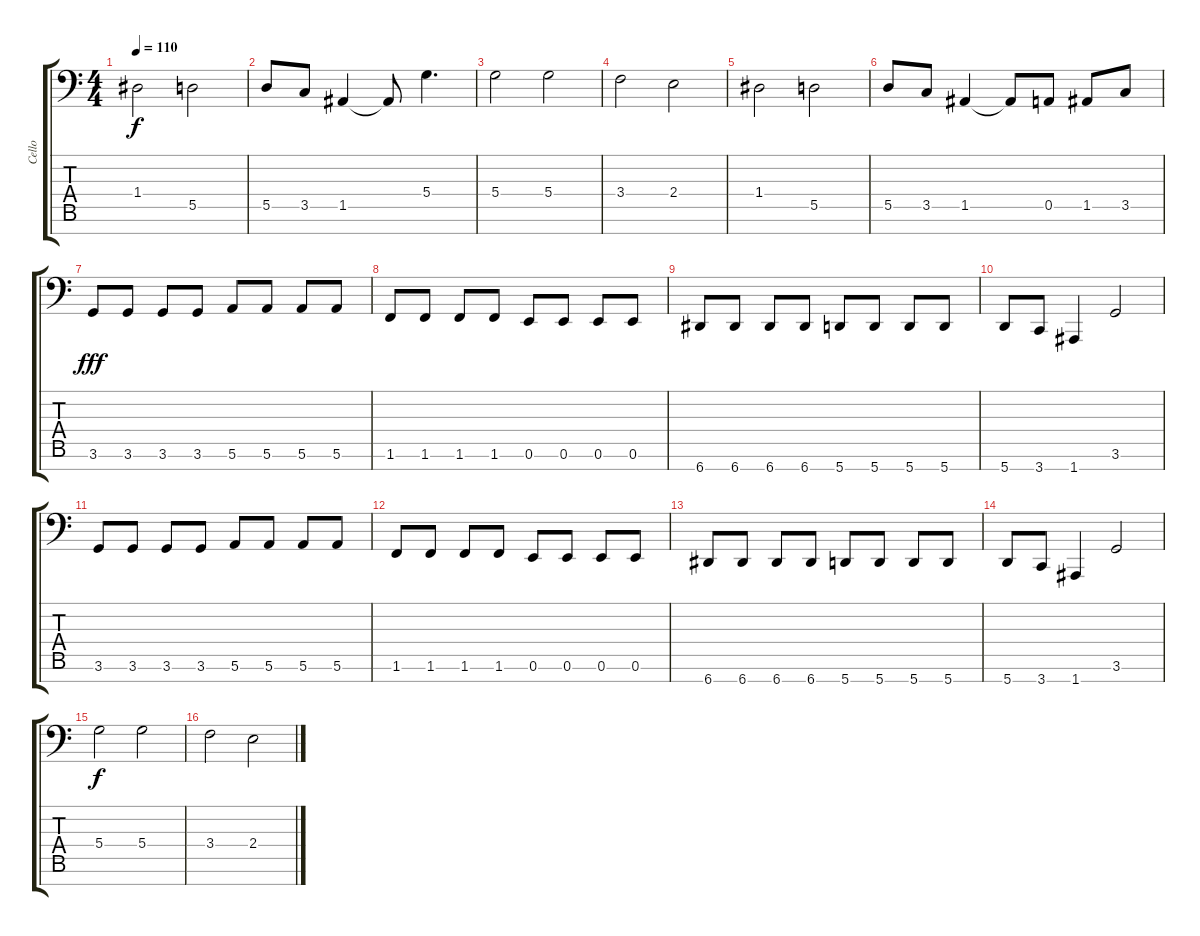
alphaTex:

\track ("Cello" "Cello") {instrument stringensemble1}
\staff {score tabs}
\tuning (E4 B3 G3 D3 A2 E2 A1) {hide}
\ts (4 4)
\tempo 110
\clef f4
\ks c
1.4.2{dy f} 5.5.2 |
5.5.8 3.5.8 1.5.4 1.5{t}.8 5.4.4{d} |
5.4.2 5.4.2 |
3.4.2 2.4.2 |
1.4.2 5.5.2 |
5.5.8 3.5.8 1.5.4 1.5{t}.8 0.5.8 1.5.8 3.5.8 |
3.6.8{dy fff} 3.6.8 3.6.8 3.6.8 5.6.8 5.6.8 5.6.8 5.6.8 |
1.6.8 1.6.8 1.6.8 1.6.8 0.6.8 0.6.8 0.6.8 0.6.8 |
6.7.8 6.7.8 6.7.8 6.7.8 5.7.8 5.7.8 5.7.8 5.7.8 |
5.7.8 3.7.8 1.7.4 3.6.2 |
3.6.8{volume 8} 3.6.8 3.6.8 3.6.8 5.6.8 5.6.8 5.6.8 5.6.8 |
1.6.8 1.6.8 1.6.8 1.6.8 0.6.8 0.6.8 0.6.8 0.6.8 |
6.7.8 6.7.8 6.7.8 6.7.8 5.7.8 5.7.8 5.7.8 5.7.8 |
5.7.8 3.7.8 1.7.4 3.6.2 |
5.4.2{dy f} 5.4.2 |
3.4.2 2.4.2
